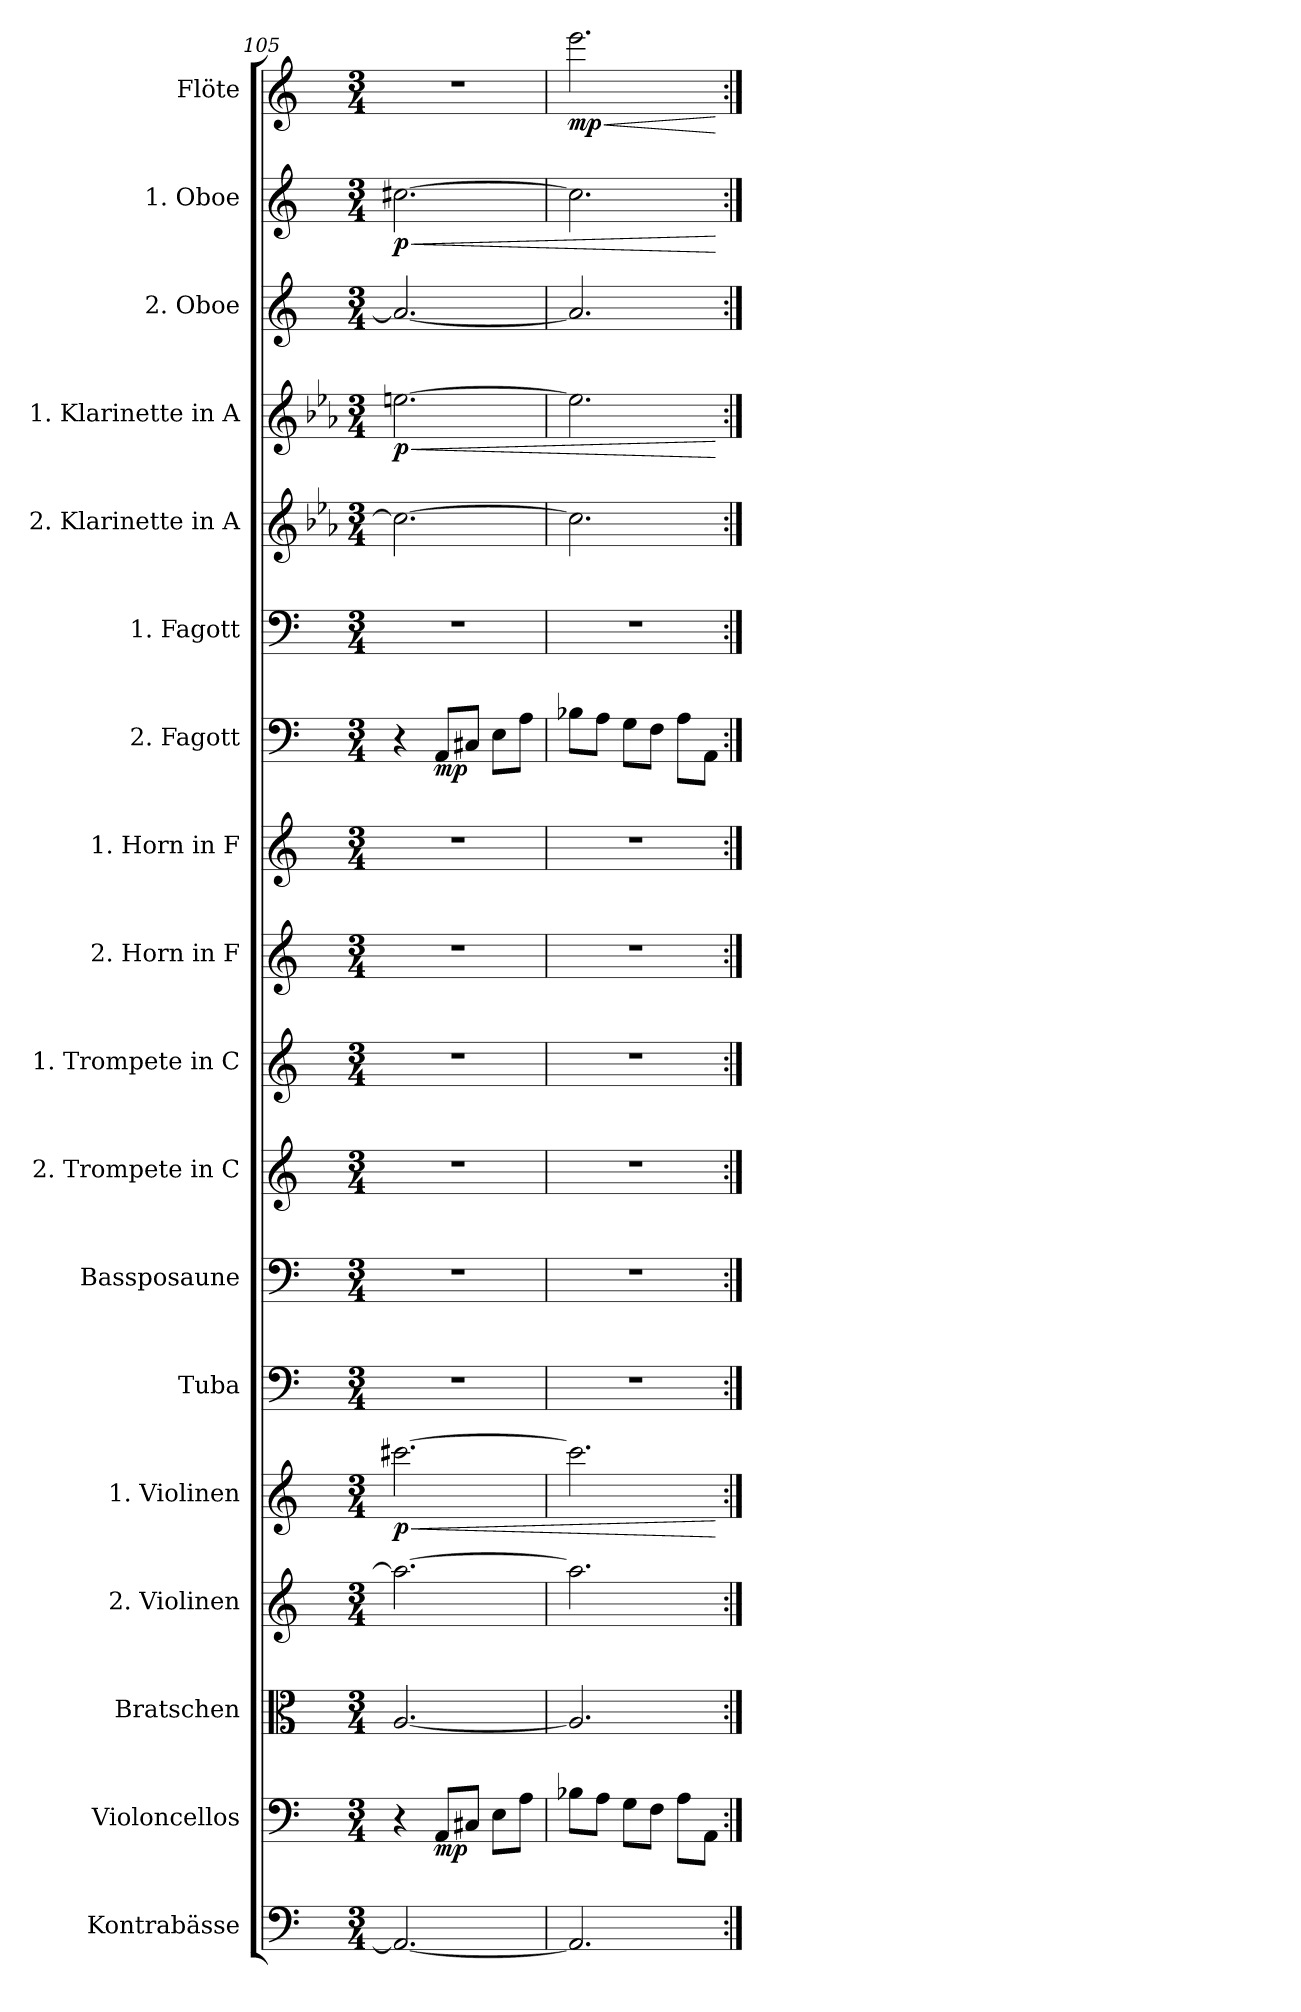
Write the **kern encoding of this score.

**kern	**kern	**dynam	**kern	**kern	**kern	**dynam	**kern	**kern	**kern	**kern	**kern	**kern	**kern	**dynam	**kern	**kern	**kern	**dynam	**kern	**kern	**dynam	**kern	**dynam
*part18	*part17	*part17	*part16	*part15	*part14	*part14	*part13	*part12	*part11	*part10	*part9	*part8	*part7	*part7	*part6	*part5	*part4	*part4	*part3	*part2	*part2	*part1	*part1
*staff18	*staff17	*staff17	*staff16	*staff15	*staff14	*staff14	*staff13	*staff12	*staff11	*staff10	*staff9	*staff8	*staff7	*staff7	*staff6	*staff5	*staff4	*staff4	*staff3	*staff2	*staff2	*staff1	*staff1
*I"Kontrabässe	*I"Violoncellos	*	*I"Bratschen	*I"2. Violinen	*I"1. Violinen	*	*I"Tuba	*I"Bassposaune	*I"2. Trompete in C	*I"1. Trompete in C	*I"2. Horn in F	*I"1. Horn in F	*I"2. Fagott	*	*I"1. Fagott	*I"2. Klarinette in A	*I"1. Klarinette in A	*	*I"2. Oboe	*I"1. Oboe	*	*I"Flöte	*
*I'Kbs.	*I'Vcs.	*	*I'Bran.	*I'2. Vln.	*I'1. Vln.	*	*I'Tba.	*I'B.psn.	*	*	*	*	*I'2. Fgt.	*	*I'1. Fgt.	*	*	*	*I'2. Ob.	*I'1. Ob.	*	*I'Fl.	*
*clefF4	*clefF4	*	*clefC3	*clefG2	*clefG2	*	*clefF4	*clefF4	*clefG2	*clefG2	*clefG2	*clefG2	*clefF4	*	*clefF4	*clefG2	*clefG2	*	*clefG2	*clefG2	*	*clefG2	*
*ITrd7c12	*	*	*	*	*	*	*	*	*	*	*ITrd4c7	*ITrd4c7	*	*	*	*ITrd2c3	*ITrd2c3	*	*	*	*	*	*
*k[]	*k[]	*	*k[]	*k[]	*k[]	*	*k[]	*k[]	*k[]	*k[]	*k[b-]	*k[b-]	*k[]	*	*k[]	*k[]	*k[]	*	*k[]	*k[]	*	*k[]	*
*M3/4	*M3/4	*	*M3/4	*M3/4	*M3/4	*	*M3/4	*M3/4	*M3/4	*M3/4	*M3/4	*M3/4	*M3/4	*	*M3/4	*M3/4	*M3/4	*	*M3/4	*M3/4	*	*M3/4	*
=105	=105	=105	=105	=105	=105	=105	=105	=105	=105	=105	=105	=105	=105	=105	=105	=105	=105	=105	=105	=105	=105	=105	=105
!	!	!	!	!	!	!LO:HP:b	!	!	!	!	!	!	!	!	!	!	!	!LO:HP:b	!	!	!LO:HP:b	!	!
!	!	!	!	!	!	!LO:DY:n=1:b	!	!	!	!	!	!	!	!	!	!	!	!LO:DY:n=1:b	!	!	!LO:DY:n=1:b	!	!
2.AAA/_	4r	.	[2.A/	2.aa\_	[2.ccc#X\	< p	2.r	2.r	2.r	2.r	2.r	2.r	4r	.	2.r	2.a\_	[2.cc#X\	< p	2.a/_	[2.cc#X\	< p	2.r	.
!	!	!LO:DY:b	!	!	!	!	!	!	!	!	!	!	!	!LO:DY:b	!	!	!	!	!	!	!	!	!
.	8AA/L	mp	.	.	.	.	.	.	.	.	.	.	8AA/L	mp	.	.	.	.	.	.	.	.	.
.	8C#X/J	.	.	.	.	.	.	.	.	.	.	.	8C#X/J	.	.	.	.	.	.	.	.	.	.
.	8E\L	.	.	.	.	.	.	.	.	.	.	.	8E\L	.	.	.	.	.	.	.	.	.	.
.	8A\J	.	.	.	.	.	.	.	.	.	.	.	8A\J	.	.	.	.	.	.	.	.	.	.
=106	=106	=106	=106	=106	=106	=106	=106	=106	=106	=106	=106	=106	=106	=106	=106	=106	=106	=106	=106	=106	=106	=106	=106
!	!	!	!	!	!	!	!	!	!	!	!	!	!	!	!	!	!	!	!	!	!	!	!LO:HP:b
!	!	!	!	!	!	!	!	!	!	!	!	!	!	!	!	!	!	!	!	!	!	!	!LO:DY:n=1:b
2.AAA/]	8B-X\L	.	2.A/]	2.aa\]	2.ccc#\]	.	2.r	2.r	2.r	2.r	2.r	2.r	8B-X\L	.	2.r	2.a\]	2.cc#\]	.	2.a/]	2.cc#\]	.	2.eee\	< mp
.	8A\J	.	.	.	.	.	.	.	.	.	.	.	8A\J	.	.	.	.	.	.	.	.	.	.
.	8G\L	.	.	.	.	.	.	.	.	.	.	.	8G\L	.	.	.	.	.	.	.	.	.	.
.	8F\J	.	.	.	.	.	.	.	.	.	.	.	8F\J	.	.	.	.	.	.	.	.	.	.
.	8A\L	.	.	.	.	.	.	.	.	.	.	.	8A\L	.	.	.	.	.	.	.	.	.	.
.	8AA\J	.	.	.	.	.	.	.	.	.	.	.	8AA\J	.	.	.	.	.	.	.	.	.	.
.	.	.	.	.	.	[	.	.	.	.	.	.	.	.	.	.	.	[	.	.	[	.	[
=:|!	=:|!	=:|!	=:|!	=:|!	=:|!	=:|!	=:|!	=:|!	=:|!	=:|!	=:|!	=:|!	=:|!	=:|!	=:|!	=:|!	=:|!	=:|!	=:|!	=:|!	=:|!	=:|!	=:|!
*-	*-	*-	*-	*-	*-	*-	*-	*-	*-	*-	*-	*-	*-	*-	*-	*-	*-	*-	*-	*-	*-	*-	*-
